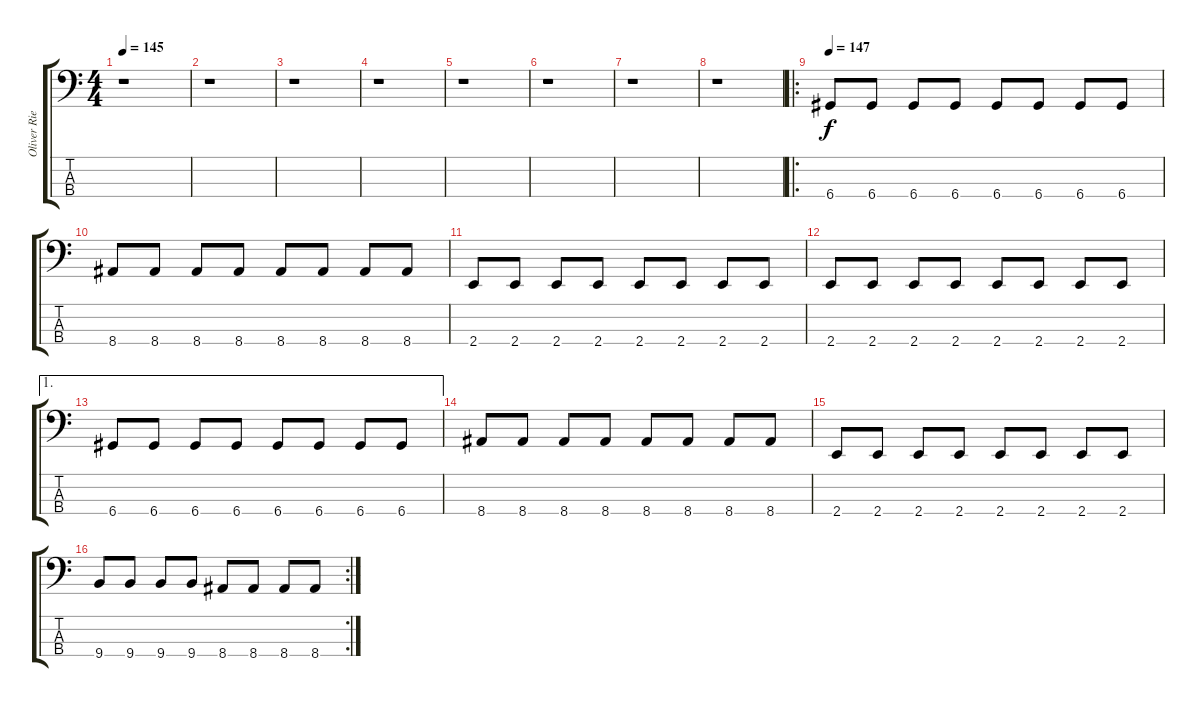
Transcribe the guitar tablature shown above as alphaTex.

\track ("Oliver Riedel  (Bass)" "Oliver Rie") {instrument electricbassfinger}
\staff {score tabs}
\tuning (G2 D2 A1 D1) {hide}
\ts (4 4)
\tempo 145
\clef f4
\ks c
r.1{dy f instrument electricbassfinger} |
r.1 |
r.1 |
r.1 |
r.1 |
r.1 |
r.1 |
r.1 |
\ro
\tempo 147
6.4.8 6.4.8 6.4.8 6.4.8 6.4.8 6.4.8 6.4.8 6.4.8 |
8.4.8 8.4.8 8.4.8 8.4.8 8.4.8 8.4.8 8.4.8 8.4.8 |
2.4.8 2.4.8 2.4.8 2.4.8 2.4.8 2.4.8 2.4.8 2.4.8 |
2.4.8 2.4.8 2.4.8 2.4.8 2.4.8 2.4.8 2.4.8 2.4.8 |
\ae 1
6.4.8 6.4.8 6.4.8 6.4.8 6.4.8 6.4.8 6.4.8 6.4.8 |
8.4.8 8.4.8 8.4.8 8.4.8 8.4.8 8.4.8 8.4.8 8.4.8 |
2.4.8 2.4.8 2.4.8 2.4.8 2.4.8 2.4.8 2.4.8 2.4.8 |
\rc 2
9.4.8 9.4.8 9.4.8 9.4.8 8.4.8 8.4.8 8.4.8 8.4.8
